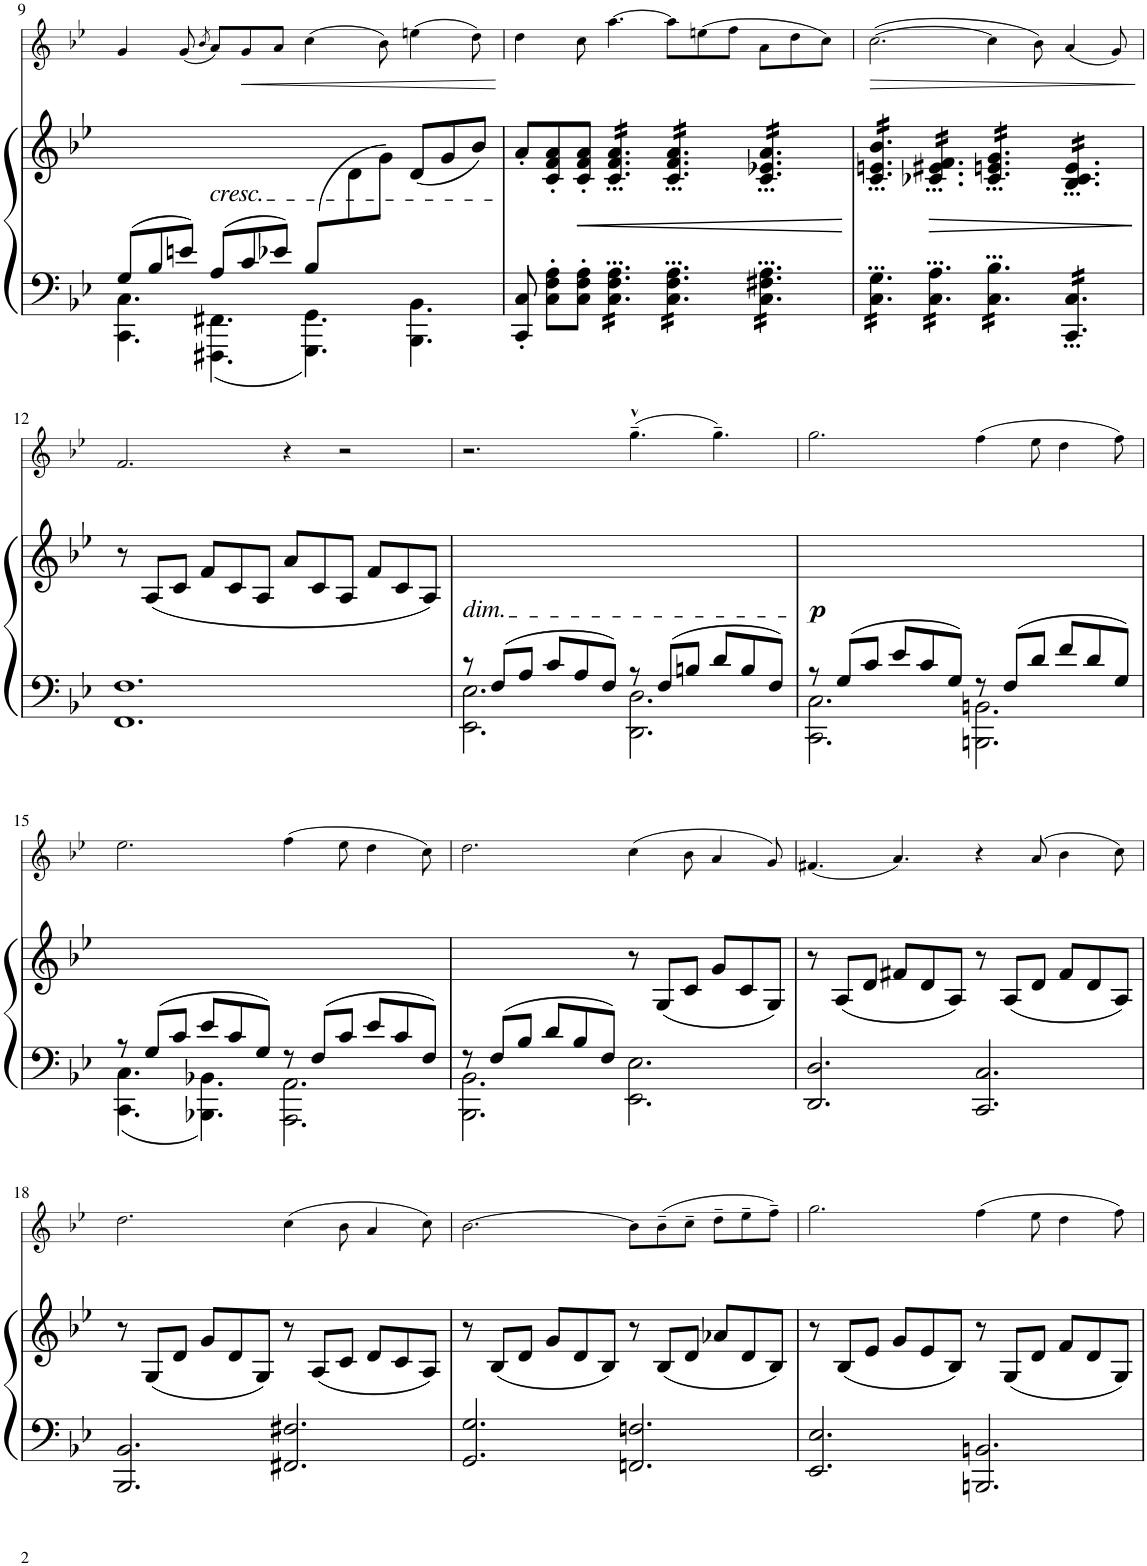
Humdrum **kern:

**kern	**kern	**dynam	**kern	**dynam
*part2	*part2	*part2	*part1	*part1
*staff3	*staff2	*staff2/3	*staff1	*staff1
*I"Piano	*	*	*I"Violin	*
*I'Pno	*	*	*I'Vln	*
!!LO:PB:g=z
*clefF4	*clefG2	*	*clefG2	*
*k[b-e-]	*k[b-e-]	*	*k[b-e-]	*
*M12/8	*M12/8	*	*M12/8	*
=9	=9	=9	=9	=9
*^	*	*	*	*
*	*^	*	*	*	*
2.ryy	8G/L	4.CC\ 4.C\	8ryy	.	4g/	.
.	8B-/	.	8ryy	.	.	.
.	8en/J	.	8ryy	.	(8g/	.
.	.	.	.	.	8qb-/	.
!	!	!	!LO:TX:b:i:t=cresc.	!	!	!
.	8A/L	4.FFF#X\ 4.FF#X\	8ryy	.	8a/L)	.
!	!	!	!	!	!	!LO:HP:b
.	8c/	.	8ryy	.	8g/	<
.	8e-X/J	.	8ryy	.	8a/J	.
(>8B-/L	8ryy	4.GGG\ 4.GG\	8ryy	.	(4cc\	.
2ryy	8ryy	.	8d\	.	.	.
.	2ryy	.	8g\J)	.	8b-\)	.
.	.	4.BBB-\ 4.BB-\	(8d/L	.	(4een\	.
.	.	.	8g/	.	.	.
8ryy	.	.	8b-/J)	.	8dd\)	.
*v	*v	*v	*	*	*	*
.	.	.	.	[
=10	=10	=10	=10	=10
8CC/' 8C/'	8a'/L	.	4dd\	.
8C\' 8F\' 8A\'L	8c/' 8f/' 8a/'	.	.	.
!	!	!LO:HP:b	!	!
8C\' 8F\' 8A\'J	8c/' 8f/' 8a/'J	<	8cc\	.
*tremolo	*	*	*	*
*	*tremolo	*	*	*
16C\' 16F\' 16A\'LL	16c/' 16f/' 16a/'LL	.	[4.aa\	.
16C\' 16F\' 16A\'	16c/' 16f/' 16a/'	.	.	.
16C\' 16F\' 16A\'	16c/' 16f/' 16a/'	.	.	.
16C\' 16F\' 16A\'	16c/' 16f/' 16a/'	.	.	.
16C\' 16F\' 16A\'	16c/' 16f/' 16a/'	.	.	.
16C\' 16F\' 16A\'JJ	16c/' 16f/' 16a/'JJ	.	.	.
16C\' 16F\' 16A\'LL	16c/' 16f/' 16a/'LL	.	8aa\L]	.
16C\' 16F\' 16A\'	16c/' 16f/' 16a/'	.	.	.
16C\' 16F\' 16A\'	16c/' 16f/' 16a/'	.	(8een\	.
16C\' 16F\' 16A\'	16c/' 16f/' 16a/'	.	.	.
16C\' 16F\' 16A\'	16c/' 16f/' 16a/'	.	8ff\J	.
16C\' 16F\' 16A\'JJ	16c/' 16f/' 16a/'JJ	.	.	.
16C\' 16F#X\' 16A\'LL	16c/' 16e-X/' 16a/'LL	.	8a\L	.
16C\' 16F#X\' 16A\'	16c/' 16e-X/' 16a/'	.	.	.
16C\' 16F#X\' 16A\'	16c/' 16e-X/' 16a/'	.	8dd\	.
16C\' 16F#X\' 16A\'	16c/' 16e-X/' 16a/'	.	.	.
16C\' 16F#X\' 16A\'	16c/' 16e-X/' 16a/'	.	8cc\J)	.
16C\' 16F#X\' 16A\'JJ	16c/' 16e-X/' 16a/'JJ	.	.	.
.	.	[	.	.
=11	=11	=11	=11	=11
!	!	!	!	!LO:HP:b
16C\' 16G\'LL	16c/' 16en/' 16b-/'LL	.	([2.cc\	>
16C\' 16G\'	16c/' 16en/' 16b-/'	.	.	.
16C\' 16G\'	16c/' 16en/' 16b-/'	.	.	.
16C\' 16G\'	16c/' 16en/' 16b-/'	.	.	.
16C\' 16G\'	16c/' 16en/' 16b-/'	.	.	.
16C\' 16G\'JJ	16c/' 16en/' 16b-/'JJ	.	.	.
!	!	!LO:HP:b	!	!
16C\' 16A\'LL	16c-X/' 16e#X/' 16f/'LL	>	.	.
16C\' 16A\'	16c-X/' 16e#X/' 16f/'	.	.	.
16C\' 16A\'	16c-X/' 16e#X/' 16f/'	.	.	.
16C\' 16A\'	16c-X/' 16e#X/' 16f/'	.	.	.
16C\' 16A\'	16c-X/' 16e#X/' 16f/'	.	.	.
16C\' 16A\'JJ	16c-X/' 16e#X/' 16f/'JJ	.	.	.
16C\' 16B-\'LL	16c-/' 16en/' 16g/'LL	.	4cc\]	.
16C\' 16B-\'	16c-/' 16en/' 16g/'	.	.	.
16C\' 16B-\'	16c-/' 16en/' 16g/'	.	.	.
16C\' 16B-\'	16c-/' 16en/' 16g/'	.	.	.
16C\' 16B-\'	16c-/' 16en/' 16g/'	.	8b-\)	.
16C\' 16B-\'JJ	16c-/' 16en/' 16g/'JJ	.	.	.
16CC/' 16C/'LL	16B-/' 16c-/' 16e/'LL	.	(4a/	.
16CC/' 16C/'	16B-/' 16c-/' 16e/'	.	.	.
16CC/' 16C/'	16B-/' 16c-/' 16e/'	.	.	.
16CC/' 16C/'	16B-/' 16c-/' 16e/'	.	.	.
16CC/' 16C/'	16B-/' 16c-/' 16e/'	.	8g/)	.
16CC/' 16C/'JJ	16B-/' 16c-/' 16e/'JJ	.	.	.
*	*Xtremolo	*	*	*
*Xtremolo	*	*	*	*
.	.	]	.	]
!!LO:LB:g=z
=12	=12	=12	=12	=12
1.FF 1.F	8r	.	2.f/	.
.	(8A/L	.	.	.
.	8c/J	.	.	.
.	8f/L	.	.	.
.	8c/	.	.	.
.	8A/J	.	.	.
.	8a/L	.	4r	.
.	8c/	.	.	.
.	8A/J	.	2r	.
.	8f/L	.	.	.
.	8c/	.	.	.
.	8A/J)	.	.	.
=13	=13	=13	=13	=13
*^	*	*	*	*
!	!	!LO:TX:b:i:t=dim.	!	!	!
8r	2.EE-\ 2.E-\	1.ryy	.	2.r	.
8F/L	.	.	.	.	.
8A/J	.	.	.	.	.
8c/L	.	.	.	.	.
8A/	.	.	.	.	.
8F/J	.	.	.	.	.
8r	2.DD\ 2.D\	.	.	(4.gg~^^\	.
8F/L	.	.	.	.	.
8Bn/J	.	.	.	.	.
8d/L	.	.	.	4.gg~\)	.
8B/	.	.	.	.	.
8F/J	.	.	.	.	.
=14	=14	=14	=14	=14	=14
!	!	!	!LO:DY:b	!	!
8r	2.CC\ 2.C\	1.ryy	p	2.gg\	.
8G/L	.	.	.	.	.
8c/J	.	.	.	.	.
8e-/L	.	.	.	.	.
8c/	.	.	.	.	.
8G/J	.	.	.	.	.
8r	2.BBBn\ 2.BBn\	.	.	(4ff\	.
8F/L	.	.	.	.	.
8d/J	.	.	.	8ee-\	.
8f/L	.	.	.	4dd\	.
8d/	.	.	.	.	.
8G/J	.	.	.	8ff\)	.
!!LO:LB:g=z
=15	=15	=15	=15	=15	=15
8r	4.CC\ 4.C\	1.ryy	.	2.ee-\	.
8G/L	.	.	.	.	.
8c/J	.	.	.	.	.
8e-/L	4.BBB-X\ 4.BB-X\	.	.	.	.
8c/	.	.	.	.	.
8G/J	.	.	.	.	.
8r	2.AAA\ 2.AA\	.	.	(4ff\	.
8F/L	.	.	.	.	.
8c/J	.	.	.	8ee-\	.
8e-/L	.	.	.	4dd\	.
8c/	.	.	.	.	.
8F/J	.	.	.	8cc\)	.
=16	=16	=16	=16	=16	=16
8r	2.BBB-\ 2.BB-\	8ryy	.	2.dd\	.
8F/L	.	8ryy	.	.	.
8B-/J	.	8ryy	.	.	.
8d/L	.	8ryy	.	.	.
8B-/	.	8ryy	.	.	.
8F/J	.	8ryy	.	.	.
4ryy	2.EE-\ 2.E-\	8r	.	(4cc\	.
.	.	(8G/L	.	.	.
2ryy	.	8c/J	.	8b-\	.
.	.	8g/L	.	4a/	.
.	.	8c/	.	.	.
.	.	8G/J)	.	8g/)	.
*v	*v	*	*	*	*
=17	=17	=17	=17	=17
2.DD/ 2.D/	8r	.	(4.f#X/	.
.	(8A/L	.	.	.
.	8d/J	.	.	.
.	8f#X/L	.	4.a/)	.
.	8d/	.	.	.
.	8A/J)	.	.	.
2.CC/ 2.C/	8r	.	4r	.
.	(8A/L	.	.	.
.	8d/J	.	(8a/	.
.	8f#/L	.	4b-\	.
.	8d/	.	.	.
.	8A/J)	.	8cc\)	.
!!LO:LB:g=z
=18	=18	=18	=18	=18
2.BBB-/ 2.BB-/	8r	.	2.dd\	.
.	(8G/L	.	.	.
.	8d/J	.	.	.
.	8g/L	.	.	.
.	8d/	.	.	.
.	8G/J)	.	.	.
2.FF#X/ 2.F#X/	8r	.	(4cc\	.
.	(8A/L	.	.	.
.	8c/J	.	8b-\	.
.	8d/L	.	4a/	.
.	8c/	.	.	.
.	8A/J)	.	8cc\)	.
=19	=19	=19	=19	=19
2.GG/ 2.G/	8r	.	[2.b-\	.
.	(8B-/L	.	.	.
.	8d/J	.	.	.
.	8g/L	.	.	.
.	8d/	.	.	.
.	8B-/J)	.	.	.
2.FFn/ 2.Fn/	8r	.	8b-\L]	.
.	(8B-/L	.	(8b-~\	.
.	8d/J	.	8cc~\J	.
.	8a-X/L	.	8dd~\L	.
.	8d/	.	8ee-~\	.
.	8B-/J)	.	8ff~\J)	.
=20	=20	=20	=20	=20
2.EE-/ 2.E-/	8r	.	2.gg\	.
.	(8B-/L	.	.	.
.	8e-/J	.	.	.
.	8g/L	.	.	.
.	8e-/	.	.	.
.	8B-/J)	.	.	.
2.BBBn/ 2.BBn/	8r	.	(4ff\	.
.	(8G/L	.	.	.
.	8d/J	.	8ee-\	.
.	8f/L	.	4dd\	.
.	8d/	.	.	.
.	8G/J)	.	8ff\)	.
=	=	=	=	=
*-	*-	*-	*-	*-
